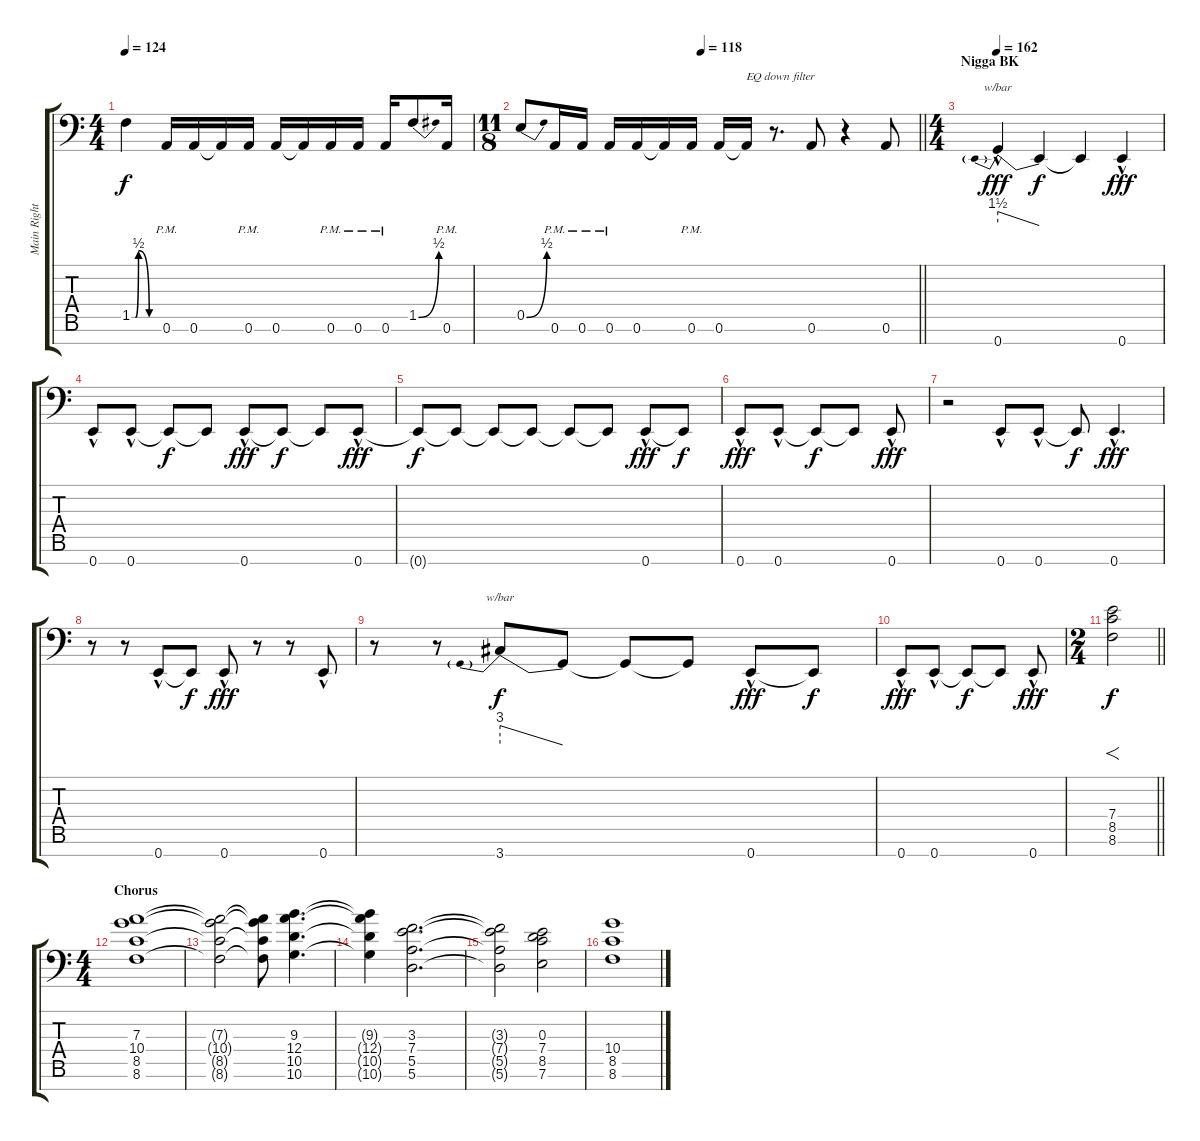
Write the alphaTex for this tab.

\track ("Main Right" "Main Right") {instrument distortionguitar}
\staff {score tabs}
\tuning (B3 Gb3 D3 A2 E2 A1 E1) {hide}
\ts (4 4)
\tempo 124
\clef f4
\ks c
1.5{be (custom 0 0 8 0 15 2 39 0 60 0)}.4{dy f} 0.6{pm}.16 0.6.16 0.6{t}.16 0.6{pm}.16 0.6.16 0.6{t}.16 0.6{pm}.16 0.6{pm}.16 0.6{pm}.16 1.5{be (bend 0 0 60 2)}.8 0.6{pm}.16 |
\ts (11 8)
\tempo (118 0.45454545454545453)
\barLineRight lightlight
0.5{be (bend 0 0 60 2)}.8 0.6{pm}.16 0.6{pm}.16 0.6{pm}.16 0.6.16 0.6{t}.16 0.6{pm}.16 0.6.16 0.6{t}.16{txt "EQ down filter"} r.8{d volume 11 instrument overdrivenguitar} 0.6.8 r.4 0.6.8 |
\ts (4 4)
\section ("" "Nigga BK")
\tempo 162
0.7{hac}.4{tbe (predivedive default 0 6 60 0) dy fff volume 16 instrument distortionguitar} 0.7{t}.4{dy f} 0.7{t}.4 0.7{hac}.4{dy fff} |
0.7{hac}.8 0.7{hac}.8 0.7{t}.8{dy f} 0.7{t}.8 0.7{hac}.8{dy fff} 0.7{t}.8{dy f} 0.7{t}.8 0.7{hac}.8{dy fff} |
0.7{t}.8{dy f} 0.7{t}.8 0.7{t}.8 0.7{t}.8 0.7{t}.8 0.7{t}.8 0.7{hac}.8{dy fff} 0.7{t}.8{dy f} |
0.7{hac}.8{dy fff} 0.7{hac}.8 0.7{t}.8{dy f} 0.7{t}.8 0.7{hac}.8{dy fff} |
r.2 0.7{hac}.8 0.7{hac}.8 0.7{t}.8{dy f} 0.7{hac}.4{d dy fff} |
r.8 r.8 0.7{hac}.8 0.7{t}.8{dy f} 0.7{hac}.8{dy fff} r.8 r.8 0.7{hac}.8 |
r.8 r.8 3.7.8{tbe (predivedive default 0 12 60 0) dy f} 3.7{t}.8 3.7{t}.8 3.7{t}.8 0.7{hac}.8{dy fff} 0.7{t}.8{dy f} |
0.7{hac}.8{dy fff} 0.7{hac}.8 0.7{t}.8{dy f} 0.7{t}.8 0.7{hac}.8{dy fff} |
\ts (2 4)
\barLineRight lightlight
(7.4 8.5 8.6).2{f dy f} |
\ts (4 4)
\section ("" "Chorus")
(7.3 10.4 8.5 8.6).1 |
(7.3{t} 10.4{t} 8.5{t} 8.6{t}).2 (7.3{t} 10.4{t} 8.5{t} 8.6{t}).8 (9.3 12.4 10.5 10.6).4{d} |
(9.3{t} 12.4{t} 10.5{t} 10.6{t}).4 (3.3 7.4 5.5 5.6).2{d} |
(3.3{t} 7.4{t} 5.5{t} 5.6{t}).2 (0.3 7.4 8.5 7.6).2 |
(10.4 8.5 8.6).1
